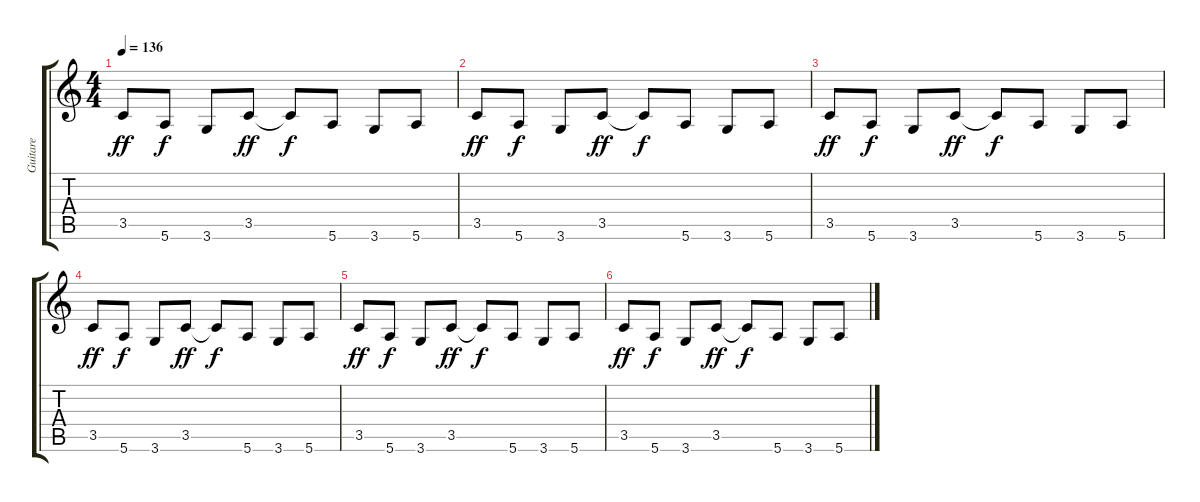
\track ("Guitare" "Guitare") {instrument electricguitarjazz}
\staff {score tabs}
\tuning (E4 B3 G3 D3 A2 E2) {hide}
\ts (4 4)
\tempo 136
\clef g2
\ks c
3.5.8{dy ff volume 5} 5.6.8{dy f} 3.6.8 3.5.8{dy ff} 3.5{t}.8{dy f} 5.6.8 3.6.8 5.6.8 |
3.5.8{dy ff volume 4} 5.6.8{dy f} 3.6.8 3.5.8{dy ff} 3.5{t}.8{dy f} 5.6.8 3.6.8 5.6.8 |
3.5.8{dy ff volume 3} 5.6.8{dy f} 3.6.8 3.5.8{dy ff} 3.5{t}.8{dy f} 5.6.8 3.6.8 5.6.8 |
3.5.8{dy ff volume 2} 5.6.8{dy f} 3.6.8 3.5.8{dy ff} 3.5{t}.8{dy f} 5.6.8 3.6.8 5.6.8 |
3.5.8{dy ff volume 1} 5.6.8{dy f} 3.6.8 3.5.8{dy ff} 3.5{t}.8{dy f} 5.6.8 3.6.8 5.6.8 |
3.5.8{dy ff} 5.6.8{dy f} 3.6.8 3.5.8{dy ff} 3.5{t}.8{dy f} 5.6.8 3.6.8 5.6.8
